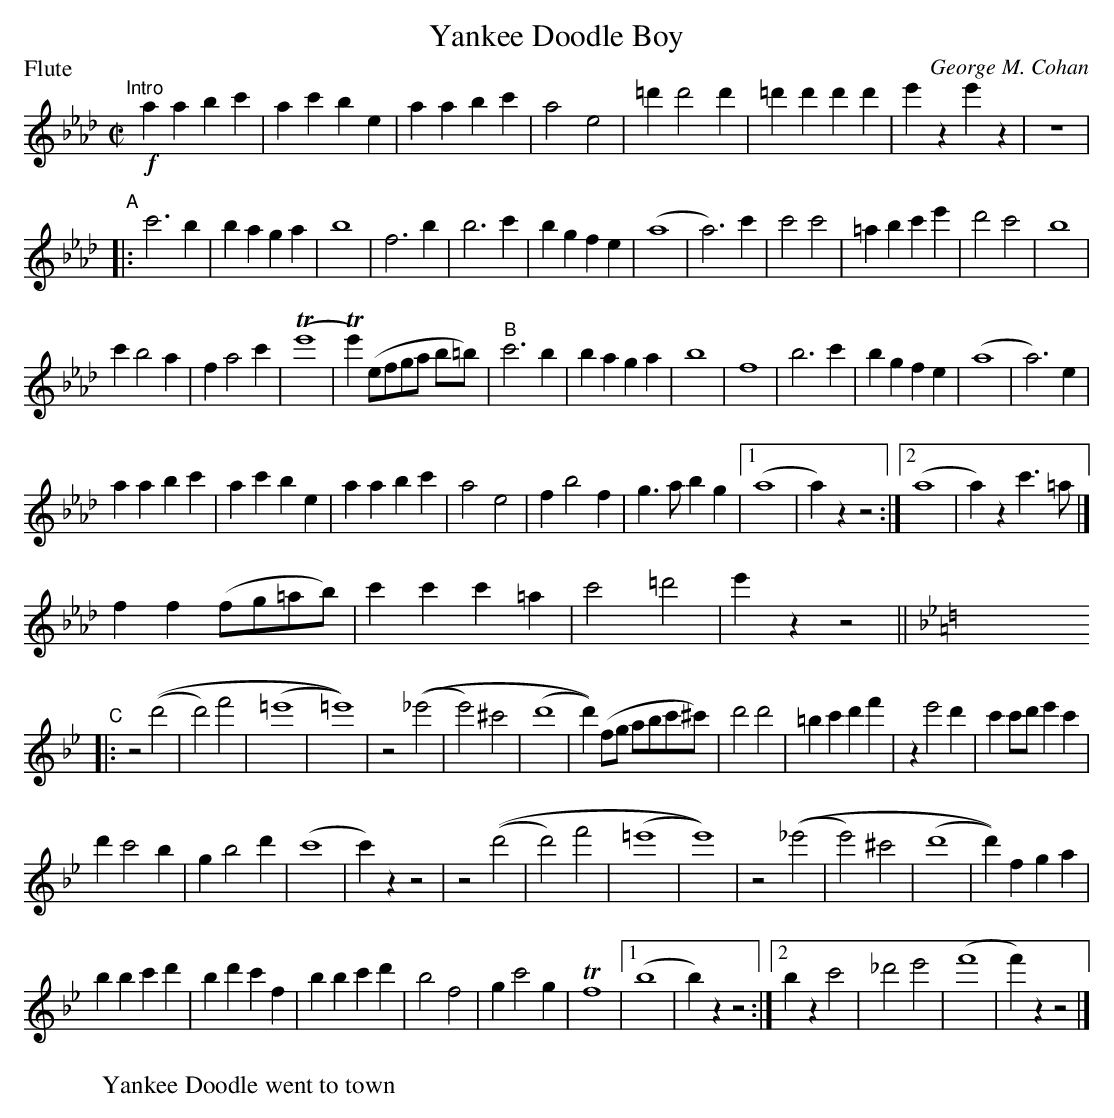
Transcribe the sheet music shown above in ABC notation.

X:1
T: Yankee Doodle Boy
M: C|
L: 1/8
P: Flute
C: George M. Cohan
K:Ab
"Intro"[|]\
k!f!a2ka2 b2c'2 | a2c'2 b2e2 | a2a2 b2c'2 | a4e4 |\
=d'2d'4d'2 | =d'2d'2d'2d'2 | e'2z2e'2z2 | z8 |
"A"|:\
c'6b2 | b2a2g2a2 | b8 | f6b2 |\
b6c'2 | b2g2f2e2 | (a8 | a6)c'2 |\
c'4c'4 | =a2b2c'2e'2 | d'4c'4 | b8 |
c'2b4a2 | f2a4c'2 | (Te'8 | Te'2)(efga b=b) |\
"B"c'6b2 | b2a2g2a2 | b8 | f8 |\
b6c'2 | b2g2f2e2 | (a8 | a6)e2 |
a2a2b2c'2 | a2c'2b2e2 | a2a2b2c'2 | a4e4 |\
f2b4f2 | g3ab2g2 |1 (a8 | a2)z2z4 :|2 (a8 | a2)z2c'3=a |]
f2f2(fg=ab) | c'2c'2c'2=a2 | c'4=d'4 | e'2z2z4 ||[K:Bb]\
y8 y8 y8 y8 y8 y8 y8 y8
"C"|:\
z4((d'4 | d'4)f'4 | (=e'8 | =e'8)) |\
z4((_e'4 | e'4)^c'4 | (d'8 | d'2))(fg abc'^c') |\
d'4d'4 | =b2c'2d'2f'2 | z2e'4d'2 | c'2c'd'e'2c'2 |
d'2c'4b2 | g2b4d'2 | (c'8 | c'2)z2z4 |\
z4((d'4 | d'4)f'4 | (=e'8 | e'8)) |\
z4((_e'4 | e'4)^c'4 | (d'8 | d'2))f2g2a2 |
b2b2c'2d'2 | b2d'2c'2f2 | b2b2c'2d'2 | b4f4 |\
g2c'4g2 | Tf8 |1 (b8 | b2)z2z4 :|2 b2z2c'4 | _d'4e'4 | (f'8 | f'2)z2z4 |]
W:Yankee Doodle went to town
